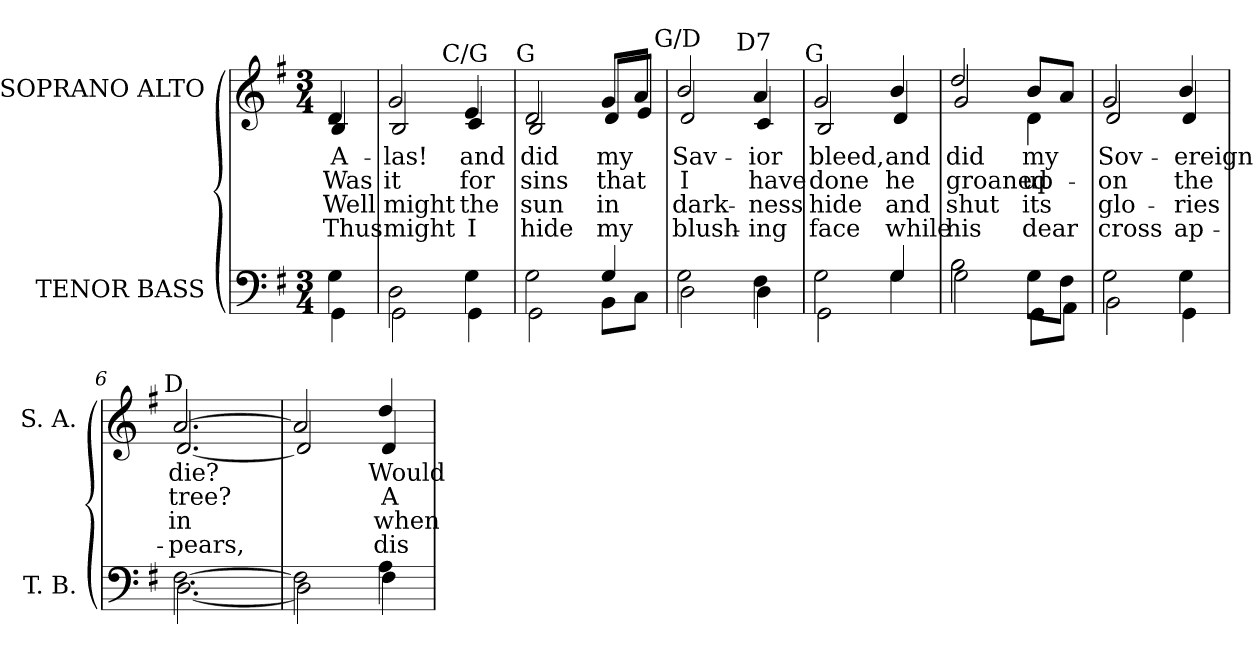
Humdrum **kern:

**kern	**kern	**text	**text	**text	**text
*part2	*part1	*part1	*part1	*part1	*part1
*staff2	*staff1	*staff1	*staff1	*staff1	*staff1
*I"TENOR BASS	*I"SOPRANO ALTO	*	*	*	*
*I'T. B.	*I'S. A.	*	*	*	*
!!LO:PB:g=z
*clefF4	*clefG2	*	*	*	*
*k[f#]	*k[f#]	*	*	*	*
*G:	*G:	*	*	*	*
*M3/4	*M3/4	*	*	*	*
=	=	=	=	=	=
*^	*	*	*	*	*
!	!	!LO:TX:a:cj:t=G	!	!	!	!
!	!	!LO:TX:b:cj:t=1	!	!	!	!
!	!	!LO:TX:b:cj:t=2	!	!	!	!
!	!	!LO:TX:b:cj:t=3	!	!	!	!
!	!	!LO:TX:b:cj:t=4	!	!	!	!
!	!	!	!LO:LY:b:color=#000000	!LO:LY:b:color=#000000	!LO:LY:b:color=#000000	!LO:LY:b:color=#000000
*	*	*^	*	*	*	*
4Gi\	4GGi\	4di/	4Bi/	A-	Was	Well	Thus
=	=	=	=	=	=	=	=
!	!	!	!	!LO:LY:b:color=#000000	!LO:LY:b:color=#000000	!LO:LY:b:color=#000000	!LO:LY:b:color=#000000
2Di\	2GGi\	2gi/	2Bi/	-las!	it	might	might
!	!	!LO:TX:a:cj:t=C/G	!	!	!	!	!
!	!	!	!	!LO:LY:b:color=#000000	!LO:LY:b:color=#000000	!LO:LY:b:color=#000000	!LO:LY:b:color=#000000
4Gi\	4GGi\	4ei/	4ci/	and	for	the	I
=1	=1	=1	=1	=1	=1	=1	=1
!	!	!LO:TX:a:cj:t=G	!	!	!	!	!
!	!	!	!	!LO:LY:b:color=#000000	!LO:LY:b:color=#000000	!LO:LY:b:color=#000000	!LO:LY:b:color=#000000
2Gi\	2GGi\	2di/	2Bi/	did	sins	sun	hide
!	!	!	!	!LO:LY:b:color=#000000	!LO:LY:b:color=#000000	!LO:LY:b:color=#000000	!LO:LY:b:color=#000000
4Gi/	8BBi\L	8gi/L	8di/L	my	that	in	my
.	8Ci\J	8ai/J	8ei/J	.	.	.	.
=2	=2	=2	=2	=2	=2	=2	=2
!	!	!LO:TX:a:cj:t=G/D	!	!	!	!	!
!	!	!	!	!LO:LY:b:color=#000000	!LO:LY:b:color=#000000	!LO:LY:b:color=#000000	!LO:LY:b:color=#000000
2Gi\	2Di\	2bi/	2di/	Sav-	I	dark-	blush-
!	!	!LO:TX:a:cj:t=D7	!	!	!	!	!
!	!	!	!	!LO:LY:b:color=#000000	!LO:LY:b:color=#000000	!LO:LY:b:color=#000000	!LO:LY:b:color=#000000
4F#i\	4Di\	4ai/	4ci/	-ior	have	-ness	-ing
=3	=3	=3	=3	=3	=3	=3	=3
!	!	!LO:TX:a:cj:t=G	!	!	!	!	!
!	!	!	!	!LO:LY:b:color=#000000	!LO:LY:b:color=#000000	!LO:LY:b:color=#000000	!LO:LY:b:color=#000000
2Gi\	2GGi\	2gi/	2Bi/	bleed,	done	hide	face
!	!	!	!	!LO:LY:b:color=#000000	!LO:LY:b:color=#000000	!LO:LY:b:color=#000000	!LO:LY:b:color=#000000
4Gi/	4Gi\	4bi/	4di/	and	he	and	while
!!LO:LB:g=z	!!
=4	=4	=4	=4	=4	=4	=4	=4
!	!	!	!	!LO:LY:b:color=#000000	!LO:LY:b:color=#000000	!LO:LY:b:color=#000000	!LO:LY:b:color=#000000
2Bi\	2Gi\	2ddi/	2gi/	did	groaned	shut	his
!	!	!	!	!LO:LY:b:color=#000000	!LO:LY:b:color=#000000	!LO:LY:b:color=#000000	!LO:LY:b:color=#000000
8Gi\L	8GGi\L	8bi/L	4di\	my	up-	its	dear
8F#i\J	8AAi\J	8ai/J	.	.	.	.	.
=5	=5	=5	=5	=5	=5	=5	=5
!	!	!	!	!LO:LY:b:color=#000000	!LO:LY:b:color=#000000	!LO:LY:b:color=#000000	!LO:LY:b:color=#000000
2Gi\	2BBi\	2gi/	2di/	Sov-	-on	glo-	cross
!	!	!	!	!LO:LY:b:color=#000000	!LO:LY:b:color=#000000	!LO:LY:b:color=#000000	!LO:LY:b:color=#000000
4Gi\	4GGi\	4bi/	4di/	-ereign	the	-ries	ap-
=6	=6	=6	=6	=6	=6	=6	=6
!	!	!LO:TX:a:cj:t=D	!	!	!	!	!
!	!	!	!	!LO:LY:b:color=#000000	!LO:LY:b:color=#000000	!LO:LY:b:color=#000000	!LO:LY:b:color=#000000
[2.F#i\	[2.Di\	[2.ai/	[2.di/	die?	tree?	in	-pears,
=7	=7	=7	=7	=7	=7	=7	=7
2F#i\]	2Di\]	2ai/]	2di/]	.	.	.	.
!	!	!	!	!LO:LY:b:color=#000000	!LO:LY:b:color=#000000	!LO:LY:b:color=#000000	!LO:LY:b:color=#000000
4Ai\	4F#i\	4ddi/	4di/	Would	A-	when	dis-
*v	*v	*	*	*	*	*	*
*	*v	*v	*	*	*	*
=	=	=	=	=	=
*-	*-	*-	*-	*-	*-
